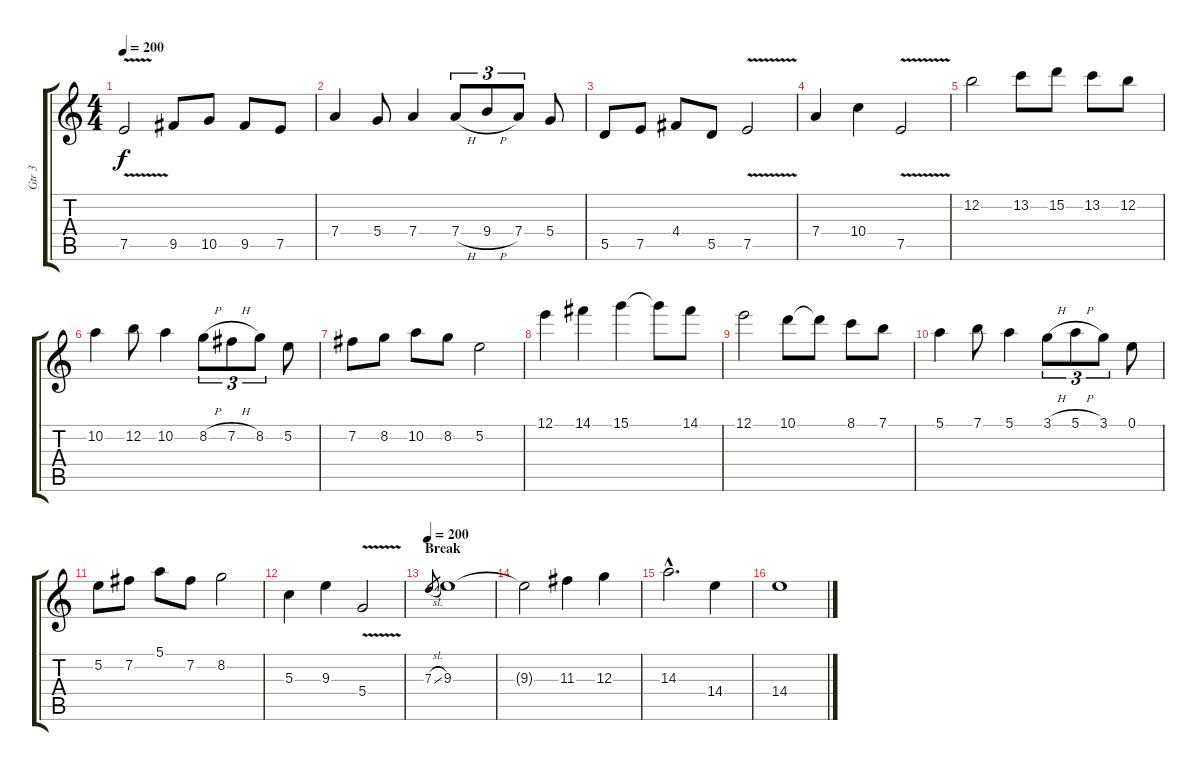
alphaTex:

\track ("Gtr 3" "Gtr 3") {instrument overdrivenguitar}
\staff {score tabs}
\tuning (E4 B3 G3 D3 A2 E2) {hide}
\ts (4 4)
\tempo 200
\clef g2
\ks c
7.5{v}.2{dy f} 9.5.8 10.5.8 9.5.8 7.5.8 |
7.4.4 5.4.8 7.4.4 7.4{h}.8{tu (3 2)} 9.4{h}.8{tu (3 2)} 7.4.8{tu (3 2)} 5.4.8 |
5.5.8 7.5.8 4.4.8 5.5.8 7.5{v}.2 |
7.4.4 10.4.4 7.5{v}.2 |
12.2.2 13.2.8 15.2.8 13.2.8 12.2.8 |
10.2.4 12.2.8 10.2.4 8.2{h}.8{tu (3 2)} 7.2{h}.8{tu (3 2)} 8.2.8{tu (3 2)} 5.2.8 |
7.2.8 8.2.8 10.2.8 8.2.8 5.2.2 |
12.1.4 14.1.4 15.1.4 15.1{t}.8 14.1.8 |
12.1.2 10.1.8 10.1{t}.8 8.1.8 7.1.8 |
5.1.4 7.1.8 5.1.4 3.1{h}.8{tu (3 2)} 5.1{h}.8{tu (3 2)} 3.1.8{tu (3 2)} 0.1.8 |
5.2.8 7.2.8 5.1.8 7.2.8 8.2.2 |
5.3.4 9.3.4 5.4{v}.2 |
\section ("" "Break")
\tempo 200
7.3{sl}.8{gr} 9.3.1 |
9.3{t}.2 11.3.4 12.3.4 |
14.3{hac}.2{d} 14.4.4 |
14.4.1
